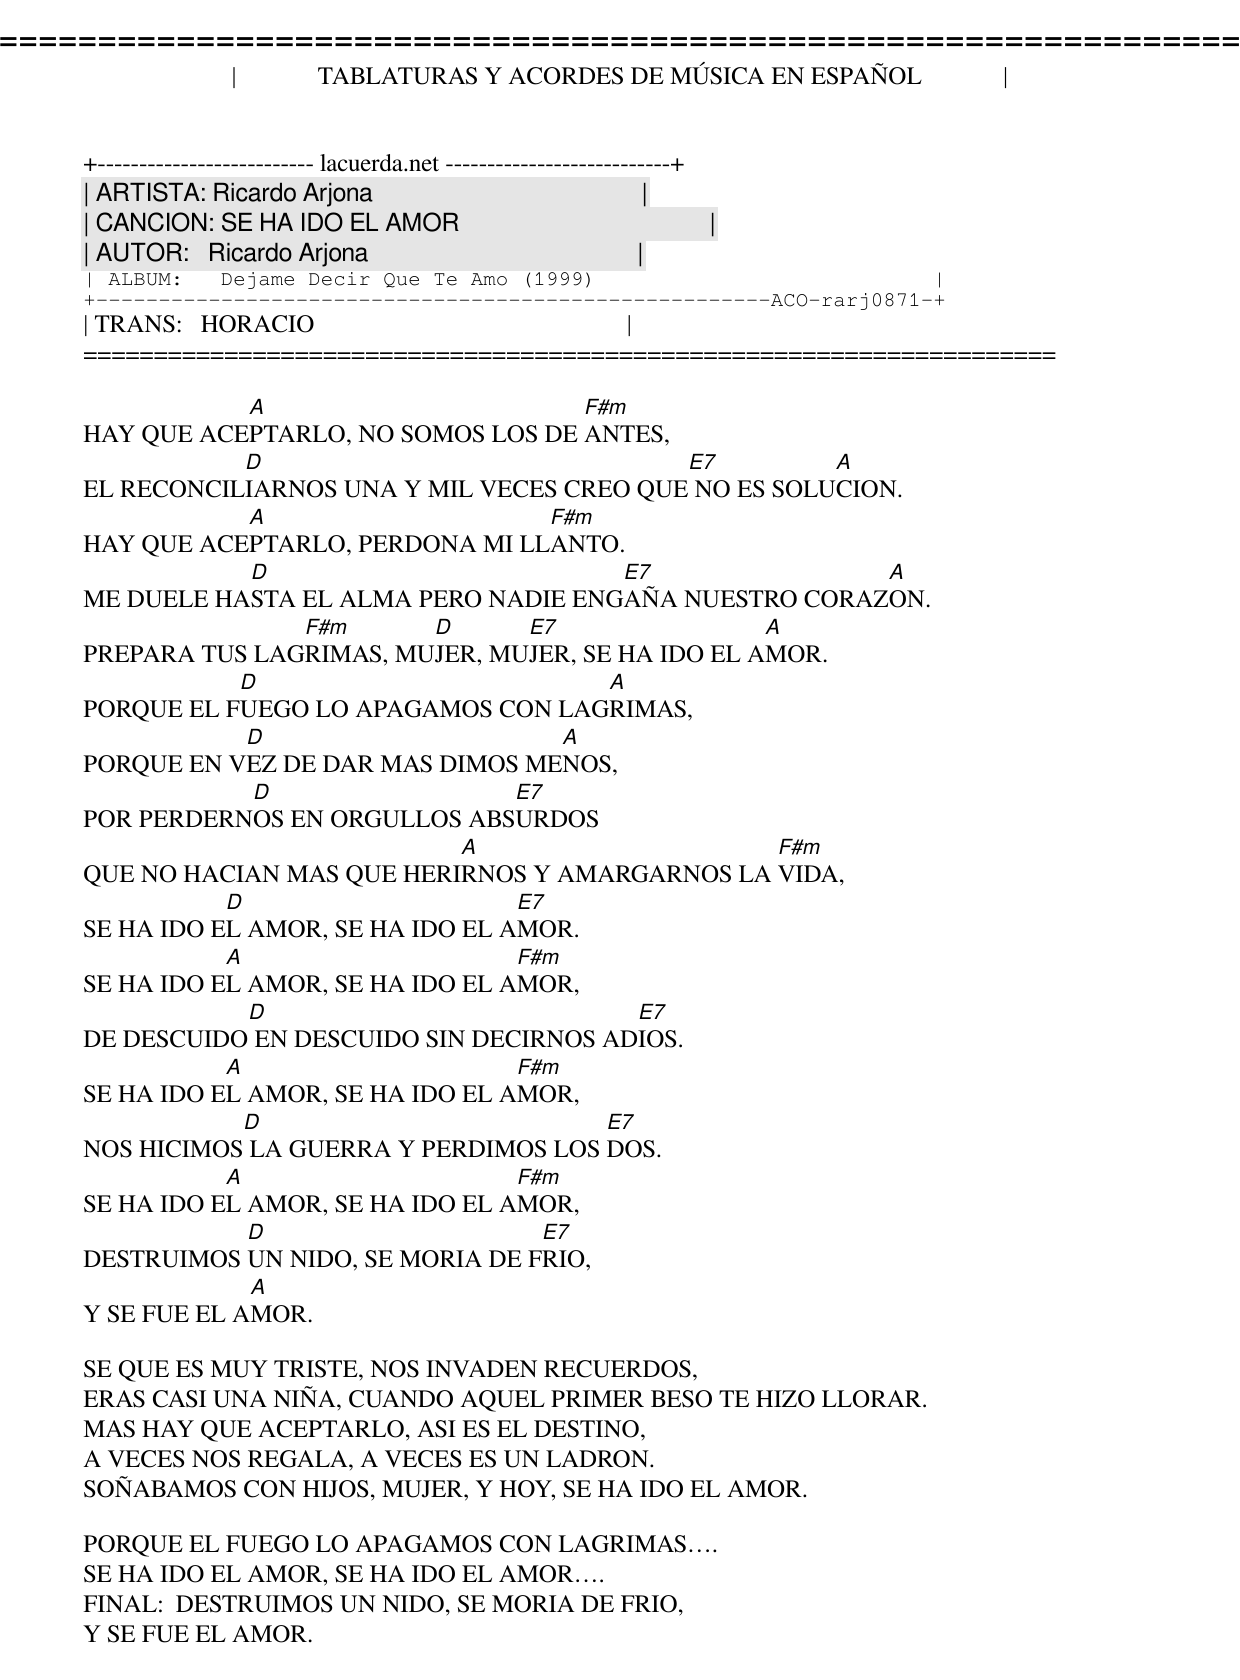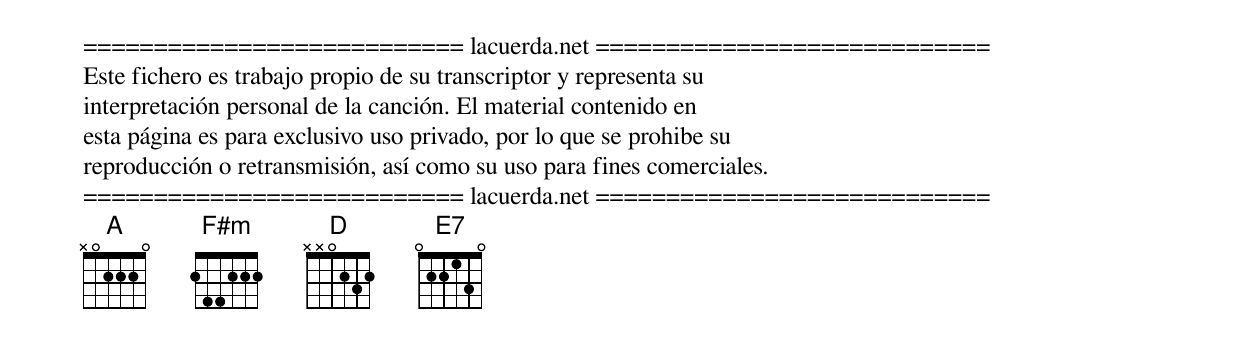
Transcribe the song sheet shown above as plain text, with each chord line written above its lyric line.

=====================================================================
|             TABLATURAS Y ACORDES DE MÚSICA EN ESPAÑOL             |
+-------------------------- lacuerda.net ---------------------------+
| ARTISTA: Ricardo Arjona                                           |
| CANCION: SE HA IDO EL AMOR                                        |
| AUTOR:   Ricardo Arjona                                           |
| ALBUM:   Dejame Decir Que Te Amo (1999)                           |
+------------------------------------------------------ACO-rarj0871-+
| TRANS:   HORACIO                                                  |
=====================================================================

           A                       F#m
HAY QUE ACEPTARLO, NO SOMOS LOS DE ANTES,
           D                              E7         A
EL RECONCILIARNOS UNA Y MIL VECES CREO QUE NO ES SOLUCION.
           A                    F#m
HAY QUE ACEPTARLO, PERDONA MI LLANTO.
           D                         E7               A
ME DUELE HASTA EL ALMA PERO NADIE ENGAÑA NUESTRO CORAZON.
               F#m      D      E7                 A
PREPARA TUS LAGRIMAS, MUJER, MUJER, SE HA IDO EL AMOR.
           D                       A
PORQUE EL FUEGO LO APAGAMOS CON LAGRIMAS,
           D                     A
PORQUE EN VEZ DE DAR MAS DIMOS MENOS,
           D                 E7
POR PERDERNOS EN ORGULLOS ABSURDOS
                          A                    F#m
QUE NO HACIAN MAS QUE HERIRNOS Y AMARGARNOS LA VIDA,
           D                     E7
SE HA IDO EL AMOR, SE HA IDO EL AMOR.
           A                     F#m
SE HA IDO EL AMOR, SE HA IDO EL AMOR,
           D                           E7
DE DESCUIDO EN DESCUIDO SIN DECIRNOS ADIOS.
           A                     F#m
SE HA IDO EL AMOR, SE HA IDO EL AMOR,
           D                         E7
NOS HICIMOS LA GUERRA Y PERDIMOS LOS DOS.
           A                     F#m
SE HA IDO EL AMOR, SE HA IDO EL AMOR,
           D                     E7
DESTRUIMOS UN NIDO, SE MORIA DE FRIO,
             A
Y SE FUE EL AMOR.

SE QUE ES MUY TRISTE, NOS INVADEN RECUERDOS,
ERAS CASI UNA NIÑA, CUANDO AQUEL PRIMER BESO TE HIZO LLORAR.
MAS HAY QUE ACEPTARLO, ASI ES EL DESTINO,
A VECES NOS REGALA, A VECES ES UN LADRON.
SOÑABAMOS CON HIJOS, MUJER, Y HOY, SE HA IDO EL AMOR.

PORQUE EL FUEGO LO APAGAMOS CON LAGRIMAS.
SE HA IDO EL AMOR, SE HA IDO EL AMOR.
FINAL:  DESTRUIMOS UN NIDO, SE MORIA DE FRIO,
Y SE FUE EL AMOR.


=========================== lacuerda.net ============================
Este fichero es trabajo propio de su transcriptor y representa su
interpretación personal de la canción. El material contenido en
esta página es para exclusivo uso privado, por lo que se prohibe su
reproducción o retransmisión, así como su uso para fines comerciales.
=========================== lacuerda.net ============================
